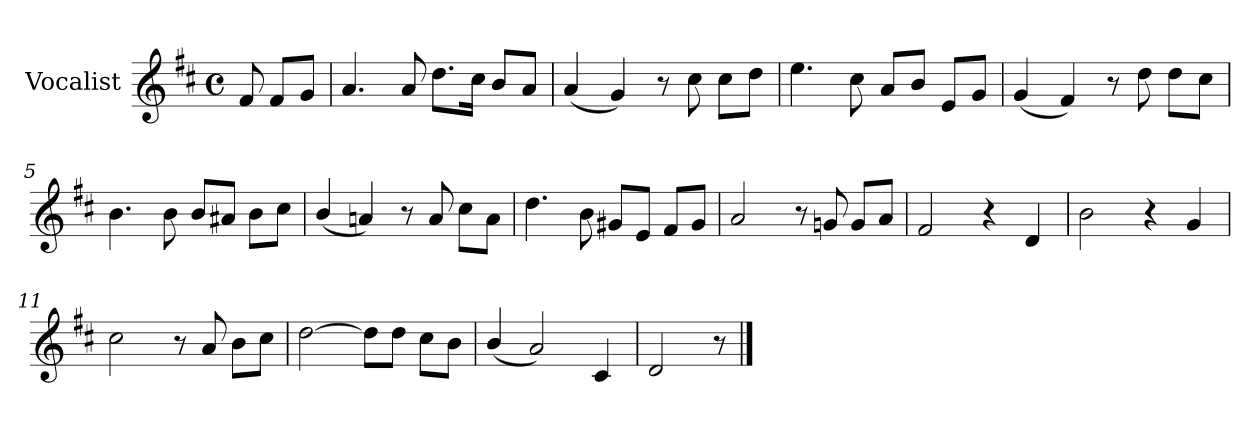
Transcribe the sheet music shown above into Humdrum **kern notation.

**kern
*part1
*staff1
*I"Vocalist
*clefG2
*k[f#c#]
*D:
*M4/4
*met(c)
=
8f#
8f#/L
8g/J
=1
4.a
8a
8.dd\L
16cc#\Jk
8b/L
8a/J
=2
(4a
4g)
8r
8cc#
8cc#\L
8dd\J
=3
4.ee
8cc#
8a/L
8b/J
8e/L
8g/J
=4
(4g
4f#)
8r
8dd
8dd\L
8cc#\J
=5
4.b
8b
8b/L
8a#X/J
8b\L
8cc#\J
=6
(4b/
4an)
8r
8a
8cc#\L
8a\J
=7
4.dd
8b
8g#X/L
8e/J
8f#/L
8g#/J
=8
2a
8r
8gn
8g/L
8a/J
=9
2f#
4r
4d
=10
2b
4r
4g
=11
2cc#
8r
8a
8b\L
8cc#\J
=12
[2dd
8dd\L]
8dd\J
8cc#\L
8b\J
=13
(4b/
2a)
4c#
=14
2d
8r
==
*-
